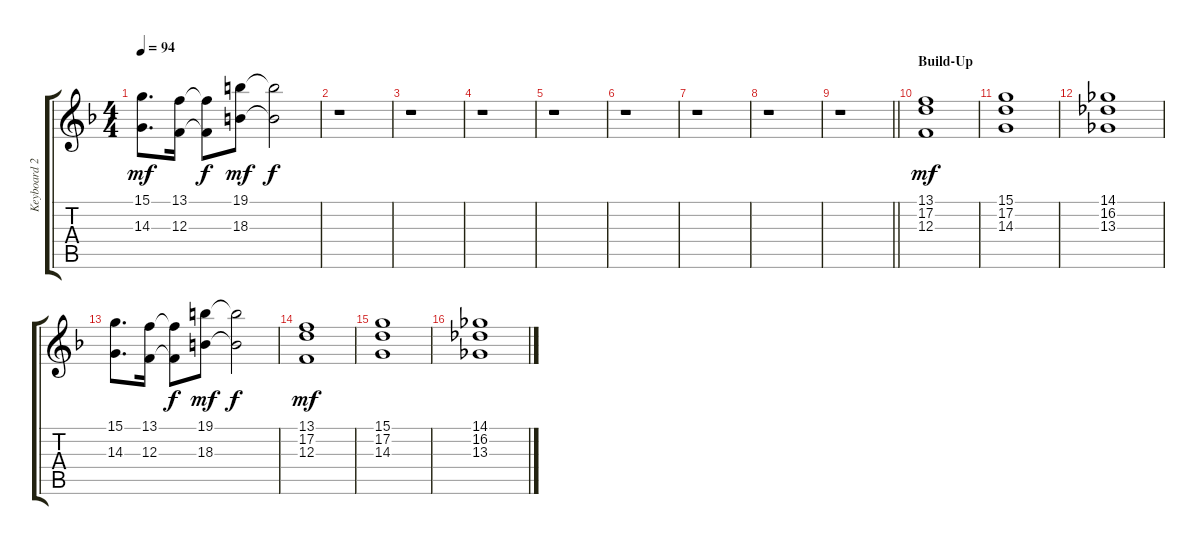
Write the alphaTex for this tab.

\track ("Keyboard 2" "Keyboard 2") {instrument rockorgan}
\staff {score tabs}
\tuning (E4 A3 F3 D3 A2 D2) {hide}
\ts (4 4)
\tempo 94
\clef g2
\ks dminor
(15.1 14.3).8{d dy mf} (13.1 12.3).16 (13.1{t} 12.3{t}).8{dy f} (19.1 18.3).8{dy mf} (19.1{t} 18.3{t}).2{dy f} |
r.1 |
r.1 |
r.1 |
r.1 |
r.1 |
r.1 |
r.1 |
\barLineRight lightlight
r.1 |
\section ("" "Build-Up")
(13.1 17.2 12.3).1{dy mf} |
(15.1 17.2 14.3).1 |
(14.1 16.2 13.3).1 |
(15.1 14.3).8{d} (13.1 12.3).16 (13.1{t} 12.3{t}).8{dy f} (19.1 18.3).8{dy mf} (19.1{t} 18.3{t}).2{dy f} |
(13.1 17.2 12.3).1{dy mf} |
(15.1 17.2 14.3).1 |
(14.1 16.2 13.3).1
